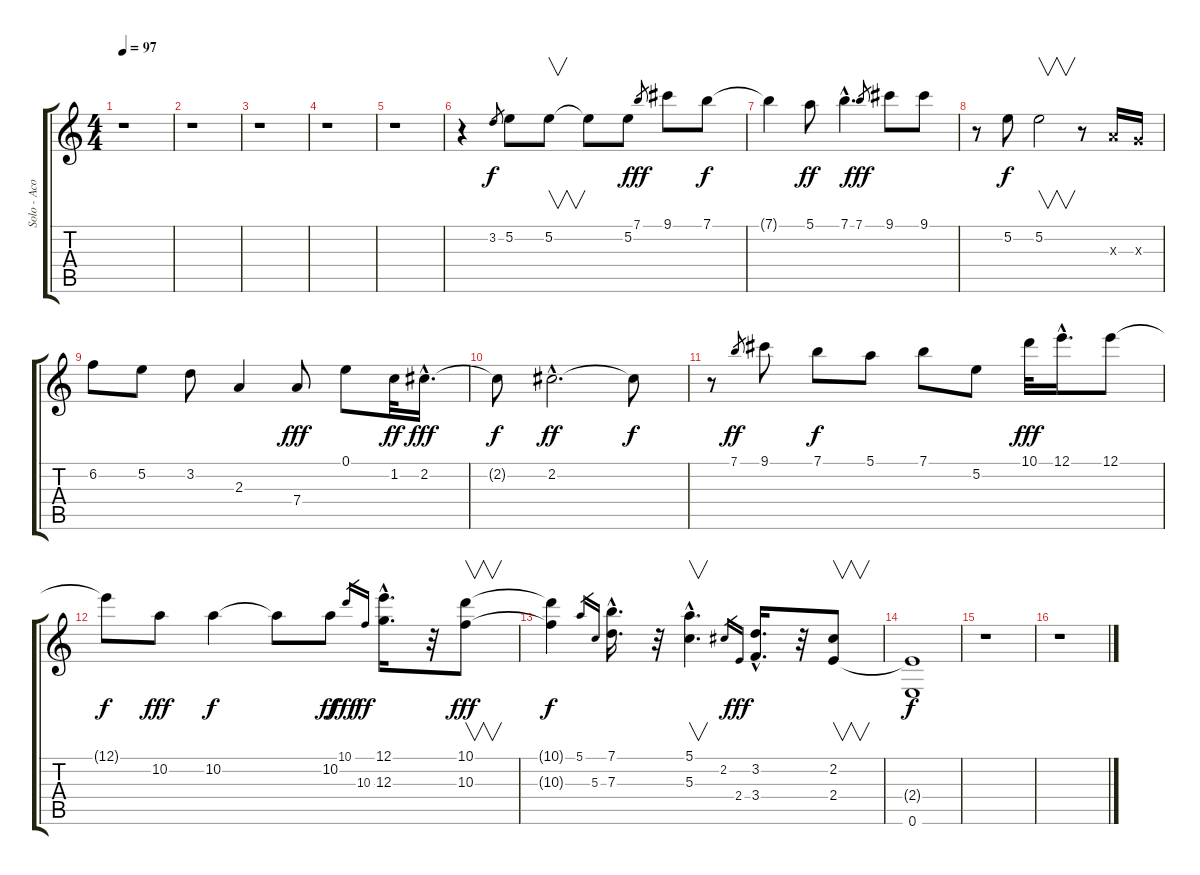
\track ("Solo - Acoustic Nylon Guitar" "Solo - Aco") {instrument acousticguitarnylon}
\staff {score tabs}
\tuning (E4 B3 G3 D3 A2 E2) {hide}
\ts (4 4)
\tempo 97
\clef g2
\ks c
r.1{dy fff} |
r.1 |
r.1 |
r.1 |
r.1 |
r.4 3.2.8{gr dy f} 5.2.8 5.2.8{v} 5.2{t}.8 5.2.8 7.1.8{gr dy fff} 9.1.8 7.1.8{dy f} |
7.1{t}.4 5.1.8{dy ff} 7.1{hac}.4{d} 7.1.8{gr dy fff} 9.1.8 9.1.8 |
r.8 5.2.8{dy f} 5.2.2{v} r.8 2.3{x}.16 0.3{x}.16 |
6.2.8 5.2.8 3.2.8 2.3.4 7.4.8{dy fff} 0.1.8 1.2.32{dy ff} 2.2{hac}.16{d dy fff} |
2.2{t}.8{dy f} 2.2{hac}.2{d dy ff} 2.2{t}.8{dy f} |
r.8 7.1.8{gr dy ff} 9.1.8 7.1.8{dy f} 5.1.8 7.1.8 5.2.8 10.1.32{dy fff} 12.1{hac}.16{d} 12.1.8 |
12.1{t}.8{dy f} 10.2.8{dy fff} 10.2.4{dy f} 10.2{t}.8 10.2.8{dy ff} 10.1.16{gr dy fff} 10.3.16{gr dy ff} (12.1{hac} 12.3{hac}).16{d} r.32 (10.1 10.3).8{v dy fff} |
(10.1{t} 10.3{t}).4{dy f} 5.1.16{gr} 5.3.16{gr} (7.1{hac} 7.3{hac}).16{d} r.32 (5.1{hac} 5.3{hac}).4{v d} 2.2.16{gr} 2.4.16{gr dy fff} (3.2{hac} 3.4{hac}).16{d} r.32 (2.2 2.4).8{v} |
(2.4{t} 0.6).1{dy f} |
r.1 |
r.1
